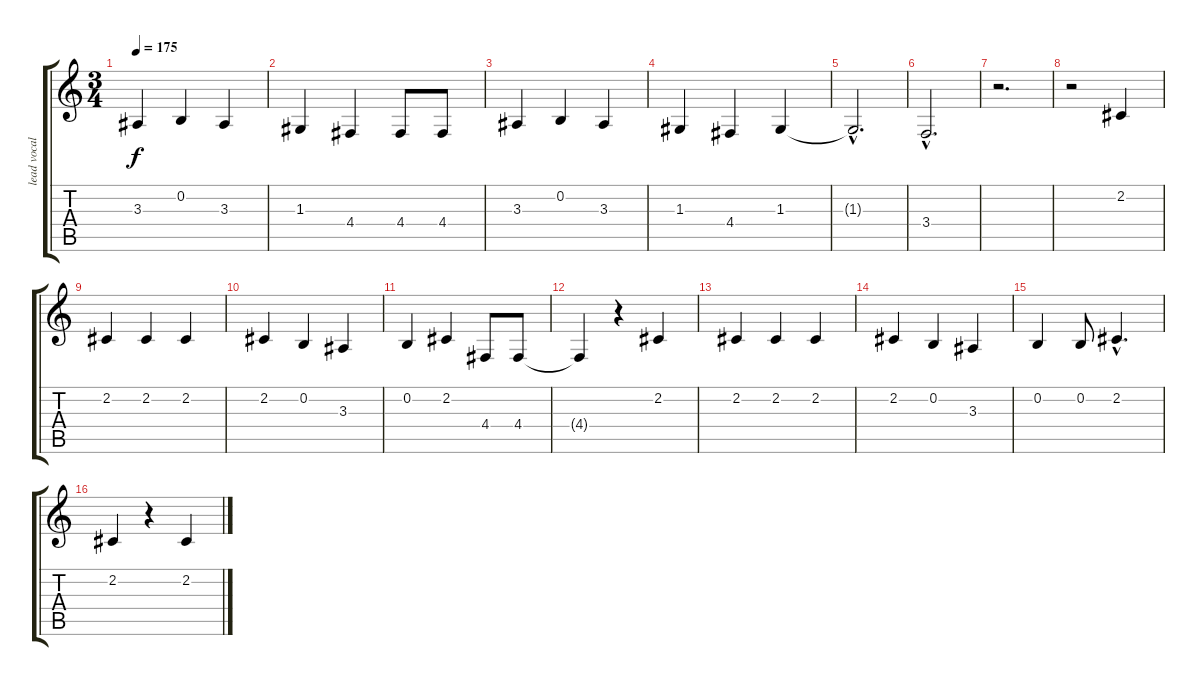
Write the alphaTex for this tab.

\track ("lead vocals" "lead vocal") {instrument lead1square}
\staff {score tabs}
\tuning (E4 B3 G3 D3 A2 E2) {hide}
\ts (3 4)
\tempo 175
\clef g2
\ks c
3.3.4{dy f} 0.2.4 3.3.4 |
1.3.4 4.4.4 4.4.8 4.4.8 |
3.3.4 0.2.4 3.3.4 |
1.3.4 4.4.4 1.3.4 |
1.3{hac t}.2{d} |
3.4{hac}.2{d} |
r.2{d} |
r.2 2.2.4 |
2.2.4 2.2.4 2.2.4 |
2.2.4 0.2.4 3.3.4 |
0.2.4 2.2.4 4.4.8 4.4.8 |
4.4{t}.4 r.4 2.2.4 |
2.2.4 2.2.4 2.2.4 |
2.2.4 0.2.4 3.3.4 |
0.2.4 0.2.8 2.2{hac}.4{d} |
2.2.4 r.4 2.2.4
